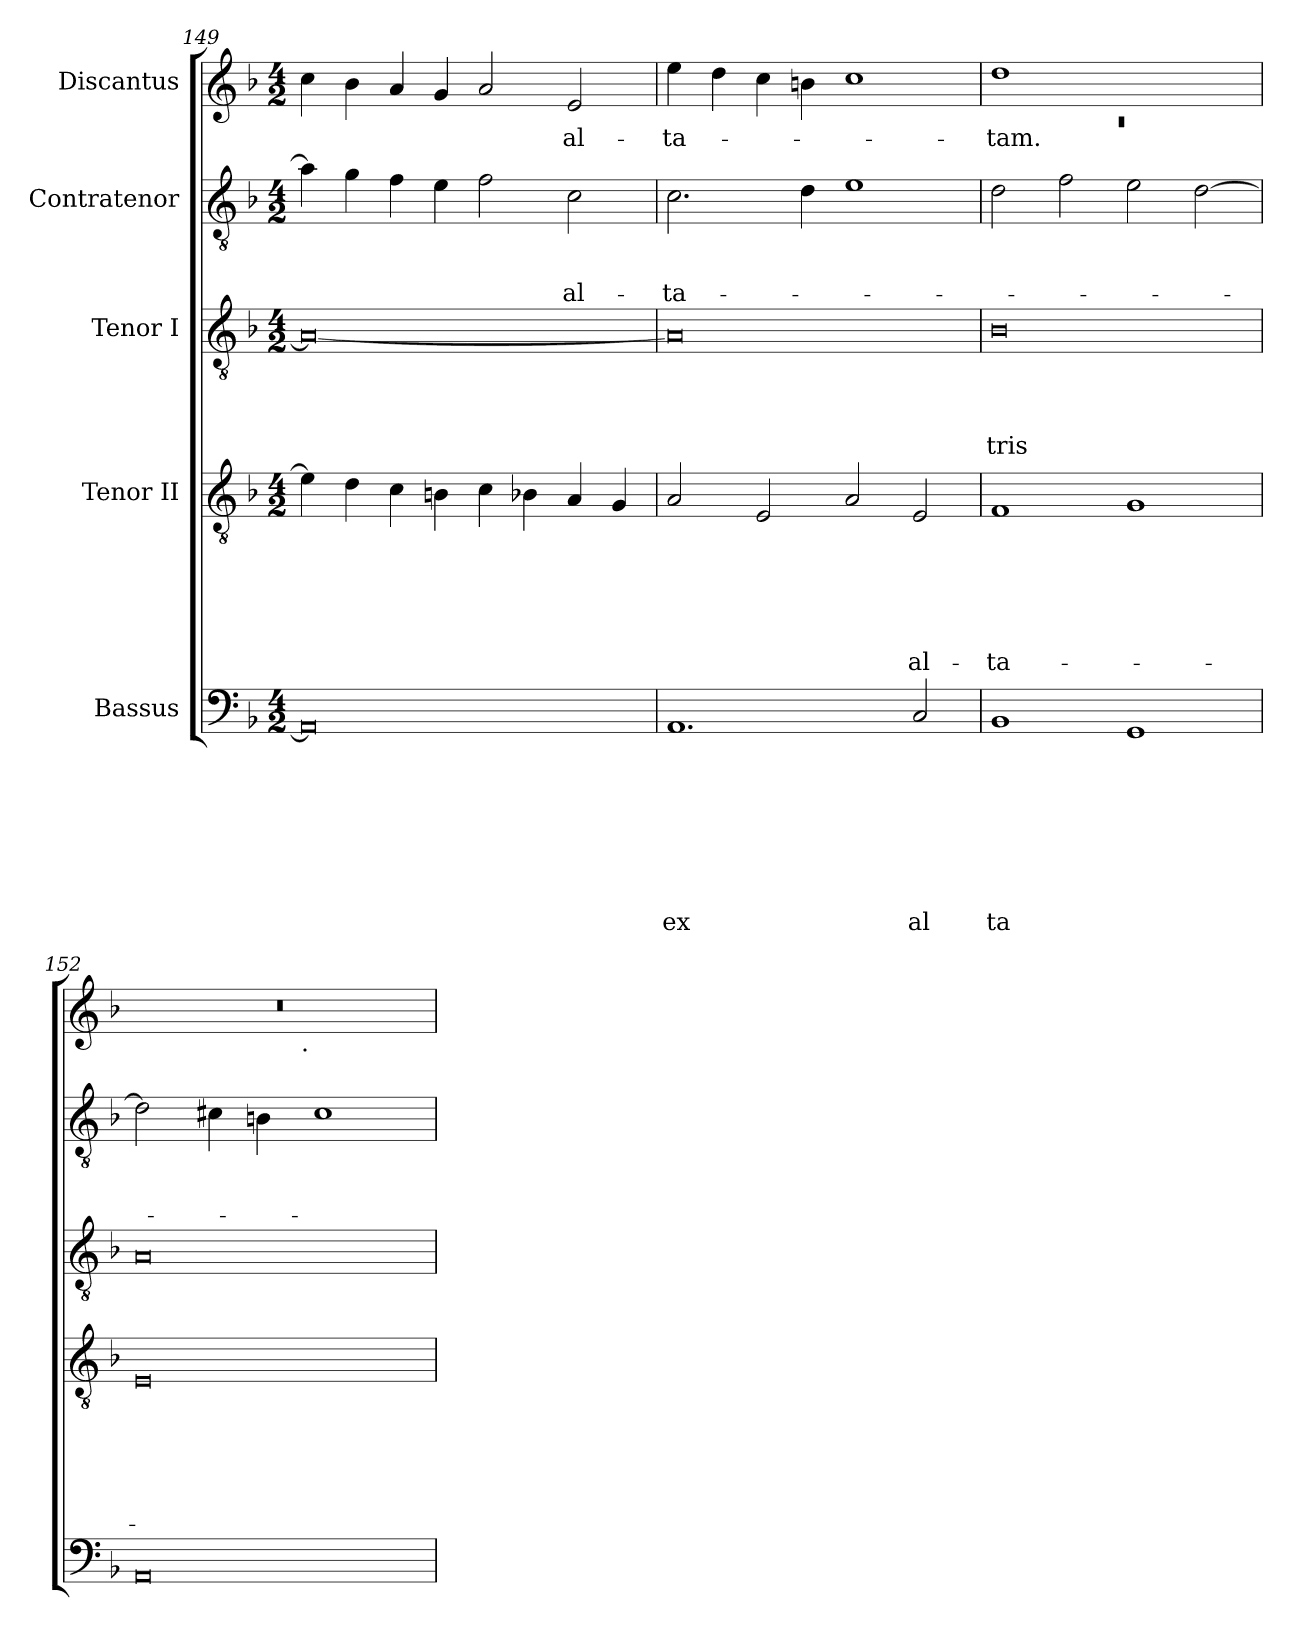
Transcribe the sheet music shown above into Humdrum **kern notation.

**kern	**text	**text	**text	**text	**text	**text	**text	**text	**kern	**text	**text	**text	**text	**text	**text	**kern	**text	**text	**text	**text	**kern	**text	**text	**text	**kern	**text
*part5	*part5	*part5	*part5	*part5	*part5	*part5	*part5	*part5	*part4	*part4	*part4	*part4	*part4	*part4	*part4	*part3	*part3	*part3	*part3	*part3	*part2	*part2	*part2	*part2	*part1	*part1
*staff5	*staff5	*staff5	*staff5	*staff5	*staff5	*staff5	*staff5	*staff5	*staff4	*staff4	*staff4	*staff4	*staff4	*staff4	*staff4	*staff3	*staff3	*staff3	*staff3	*staff3	*staff2	*staff2	*staff2	*staff2	*staff1	*staff1
*I"Bassus	*	*	*	*	*	*	*	*	*I"Tenor II	*	*	*	*	*	*	*I"Tenor I	*	*	*	*	*I"Contratenor	*	*	*	*I"Discantus	*
*clefF4	*	*	*	*	*	*	*	*	*clefGv2	*	*	*	*	*	*	*clefGv2	*	*	*	*	*clefGv2	*	*	*	*clefG2	*
*k[b-]	*	*	*	*	*	*	*	*	*k[b-]	*	*	*	*	*	*	*k[b-]	*	*	*	*	*k[b-]	*	*	*	*k[b-]	*
*F:	*	*	*	*	*	*	*	*	*F:	*	*	*	*	*	*	*F:	*	*	*	*	*F:	*	*	*	*F:	*
*M4/2	*	*	*	*	*	*	*	*	*M4/2	*	*	*	*	*	*	*M4/2	*	*	*	*	*M4/2	*	*	*	*M4/2	*
=149	=149	=149	=149	=149	=149	=149	=149	=149	=149	=149	=149	=149	=149	=149	=149	=149	=149	=149	=149	=149	=149	=149	=149	=149	=149	=149
0AA]	.	.	.	.	.	.	.	.	4e\]	.	.	.	.	.	.	0A_	.	.	.	.	4a\]	.	.	.	4cc\	.
.	.	.	.	.	.	.	.	.	4d\	.	.	.	.	.	.	.	.	.	.	.	4g\	.	.	.	4b-\	.
.	.	.	.	.	.	.	.	.	4c\	.	.	.	.	.	.	.	.	.	.	.	4f\	.	.	.	4a/	.
.	.	.	.	.	.	.	.	.	4B\	.	.	.	.	.	.	.	.	.	.	.	4e\	.	.	.	4g/	.
.	.	.	.	.	.	.	.	.	4c\	.	.	.	.	.	.	.	.	.	.	.	2f\	.	.	.	2a/	.
.	.	.	.	.	.	.	.	.	4B-\	.	.	.	.	.	.	.	.	.	.	.	.	.	.	.	.	.
!	!	!	!	!	!	!	!	!	!	!	!	!	!	!	!	!	!	!	!	!	!	!	!	!LO:LY:b	!	!LO:LY:b
.	.	.	.	.	.	.	.	.	4A/	.	.	.	.	.	.	.	.	.	.	.	2c\	.	.	-al-	2e/	-al-
.	.	.	.	.	.	.	.	.	4G/	.	.	.	.	.	.	.	.	.	.	.	.	.	.	.	.	.
=150	=150	=150	=150	=150	=150	=150	=150	=150	=150	=150	=150	=150	=150	=150	=150	=150	=150	=150	=150	=150	=150	=150	=150	=150	=150	=150
!	!	!	!	!	!	!	!	!LO:LY:b	!	!	!	!	!	!	!	!	!	!	!	!	!	!	!	!LO:LY:b	!	!LO:LY:b
1.AA	.	.	.	.	.	.	.	ex	2A/	.	.	.	.	.	.	0A]	.	.	.	.	2.c\	.	.	-ta-	4ee\	-ta-
.	.	.	.	.	.	.	.	.	.	.	.	.	.	.	.	.	.	.	.	.	.	.	.	.	4dd\	.
.	.	.	.	.	.	.	.	.	2E/	.	.	.	.	.	.	.	.	.	.	.	.	.	.	.	4cc\	.
.	.	.	.	.	.	.	.	.	.	.	.	.	.	.	.	.	.	.	.	.	4d\	.	.	.	4b\	.
.	.	.	.	.	.	.	.	.	2A/	.	.	.	.	.	.	.	.	.	.	.	1e	.	.	.	1cc	.
!	!	!	!	!	!	!	!	!LO:LY:b	!	!	!	!	!	!	!LO:LY:b	!	!	!	!	!	!	!	!	!	!	!
2C/	.	.	.	.	.	.	.	al	2E/	.	.	.	.	.	-al-	.	.	.	.	.	.	.	.	.	.	.
=151	=151	=151	=151	=151	=151	=151	=151	=151	=151	=151	=151	=151	=151	=151	=151	=151	=151	=151	=151	=151	=151	=151	=151	=151	=151	=151
*	*	*	*	*	*	*	*	*	*	*	*	*	*	*	*	*	*	*	*	*	*	*	*	*	*^	*
!	!	!	!	!	!	!	!	!LO:LY:b	!	!	!	!	!	!	!LO:LY:b	!	!	!	!	!LO:LY:b	!	!	!	!	!	!LO:N:vis=1	!LO:LY:b
1BB-	.	.	.	.	.	.	.	ta	1F	.	.	.	.	.	-ta-	0B-	.	.	.	tris	2d\	.	.	.	1dd	0rc	-tam.
.	.	.	.	.	.	.	.	.	.	.	.	.	.	.	.	.	.	.	.	.	2f\	.	.	.	.	.	.
1GG	.	.	.	.	.	.	.	.	1G	.	.	.	.	.	.	.	.	.	.	.	2e\	.	.	.	1ryy	.	.
.	.	.	.	.	.	.	.	.	.	.	.	.	.	.	.	.	.	.	.	.	[>2d\	.	.	.	.	.	.
=152	=152	=152	=152	=152	=152	=152	=152	=152	=152	=152	=152	=152	=152	=152	=152	=152	=152	=152	=152	=152	=152	=152	=152	=152	=152	=152	=152
0AA	.	.	.	.	.	.	.	.	0E	.	.	.	.	.	.	0A	.	.	.	.	2d\]	.	.	.	0r	2ryy	.
.	.	.	.	.	.	.	.	.	.	.	.	.	.	.	.	.	.	.	.	.	4c#\	.	.	.	.	4...ryy	.
.	.	.	.	.	.	.	.	.	.	.	.	.	.	.	.	.	.	.	.	.	4B\	.	.	.	.	.	.
!	!	!	!	!	!	!	!	!	!	!	!	!	!	!	!	!	!	!	!	!	!	!	!	!	!	!LO:TX:b:t=.	!
.	.	.	.	.	.	.	.	.	.	.	.	.	.	.	.	.	.	.	.	.	.	.	.	.	.	1ryy	.
.	.	.	.	.	.	.	.	.	.	.	.	.	.	.	.	.	.	.	.	.	1c#	.	.	.	.	.	.
.	.	.	.	.	.	.	.	.	.	.	.	.	.	.	.	.	.	.	.	.	.	.	.	.	.	32ryy	.
*	*	*	*	*	*	*	*	*	*	*	*	*	*	*	*	*	*	*	*	*	*	*	*	*	*v	*v	*
=	=	=	=	=	=	=	=	=	=	=	=	=	=	=	=	=	=	=	=	=	=	=	=	=	=	=
*-	*-	*-	*-	*-	*-	*-	*-	*-	*-	*-	*-	*-	*-	*-	*-	*-	*-	*-	*-	*-	*-	*-	*-	*-	*-	*-
